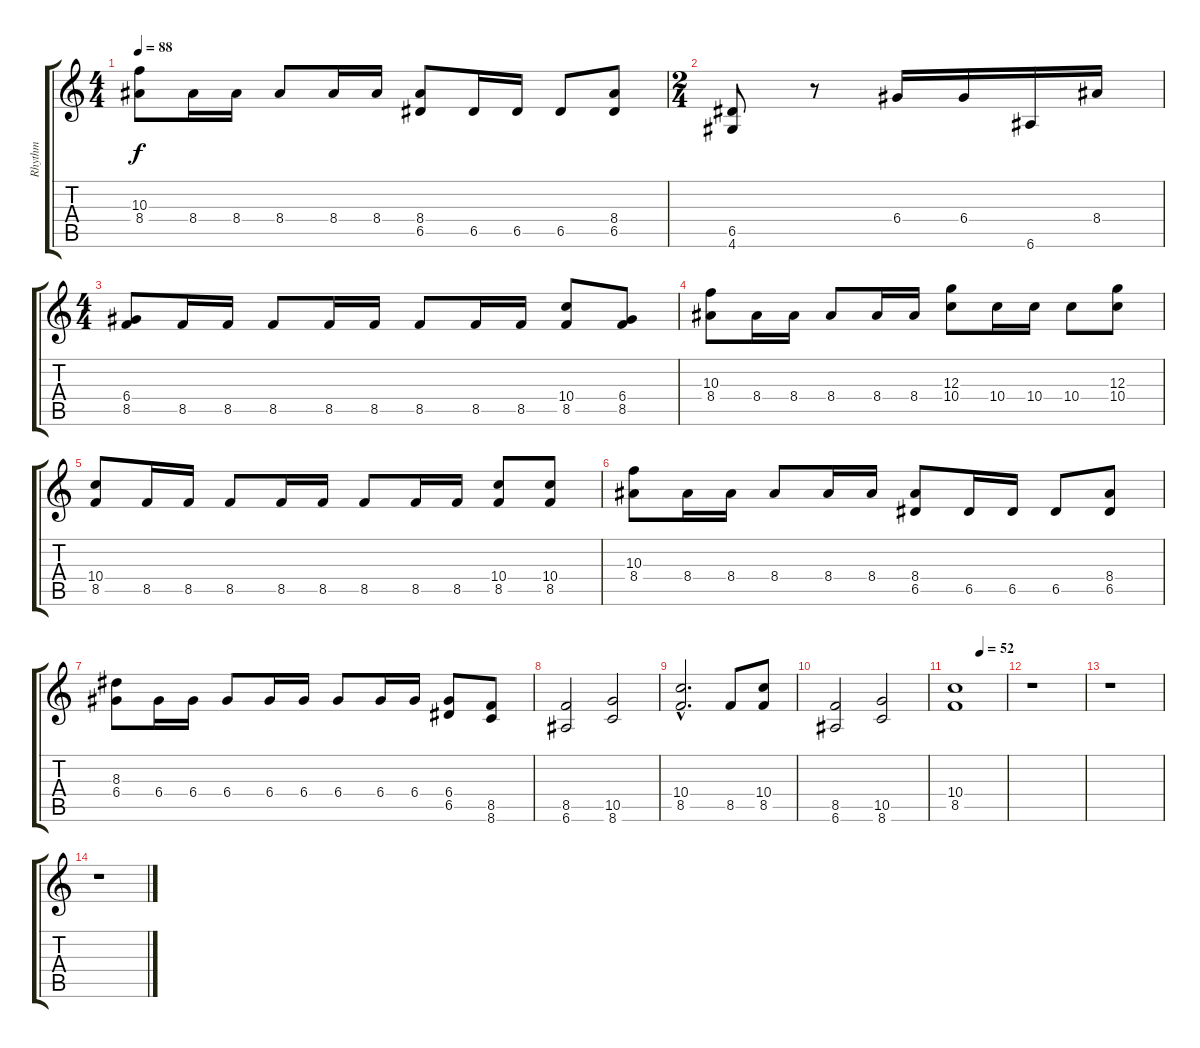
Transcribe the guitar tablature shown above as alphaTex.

\track ("Rhythm" "Rhythm") {instrument distortionguitar}
\staff {score tabs}
\tuning (E4 B3 G3 D3 A2 E2) {hide}
\ts (4 4)
\tempo 88
\clef g2
\ks c
(10.3 8.4).8{dy f} 8.4.16 8.4.16 8.4.8 8.4.16 8.4.16 (8.4 6.5).8 6.5.16 6.5.16 6.5.8 (8.4 6.5).8 |
\ts (2 4)
(6.5 4.6).8 r.8 6.4.16 6.4.16 6.6.16 8.4.16 |
\ts (4 4)
(6.4 8.5).8 8.5.16 8.5.16 8.5.8 8.5.16 8.5.16 8.5.8 8.5.16 8.5.16 (10.4 8.5).8 (6.4 8.5).8 |
(10.3 8.4).8 8.4.16 8.4.16 8.4.8 8.4.16 8.4.16 (12.3 10.4).8 10.4.16 10.4.16 10.4.8 (12.3 10.4).8 |
(10.4 8.5).8 8.5.16 8.5.16 8.5.8 8.5.16 8.5.16 8.5.8 8.5.16 8.5.16 (10.4 8.5).8 (10.4 8.5).8 |
(10.3 8.4).8 8.4.16 8.4.16 8.4.8 8.4.16 8.4.16 (8.4 6.5).8 6.5.16 6.5.16 6.5.8 (8.4 6.5).8 |
(8.3 6.4).8 6.4.16 6.4.16 6.4.8 6.4.16 6.4.16 6.4.8 6.4.16 6.4.16 (6.4 6.5).8 (8.5 8.6).8 |
(8.5 6.6).2 (10.5 8.6).2 |
(10.4{hac} 8.5{hac}).2{d} 8.5.8 (10.4 8.5).8 |
(8.5 6.6).2 (10.5 8.6).2 |
\tempo (52 0.5)
(10.4 8.5).1 |
r.1 |
r.1 |
r.1
